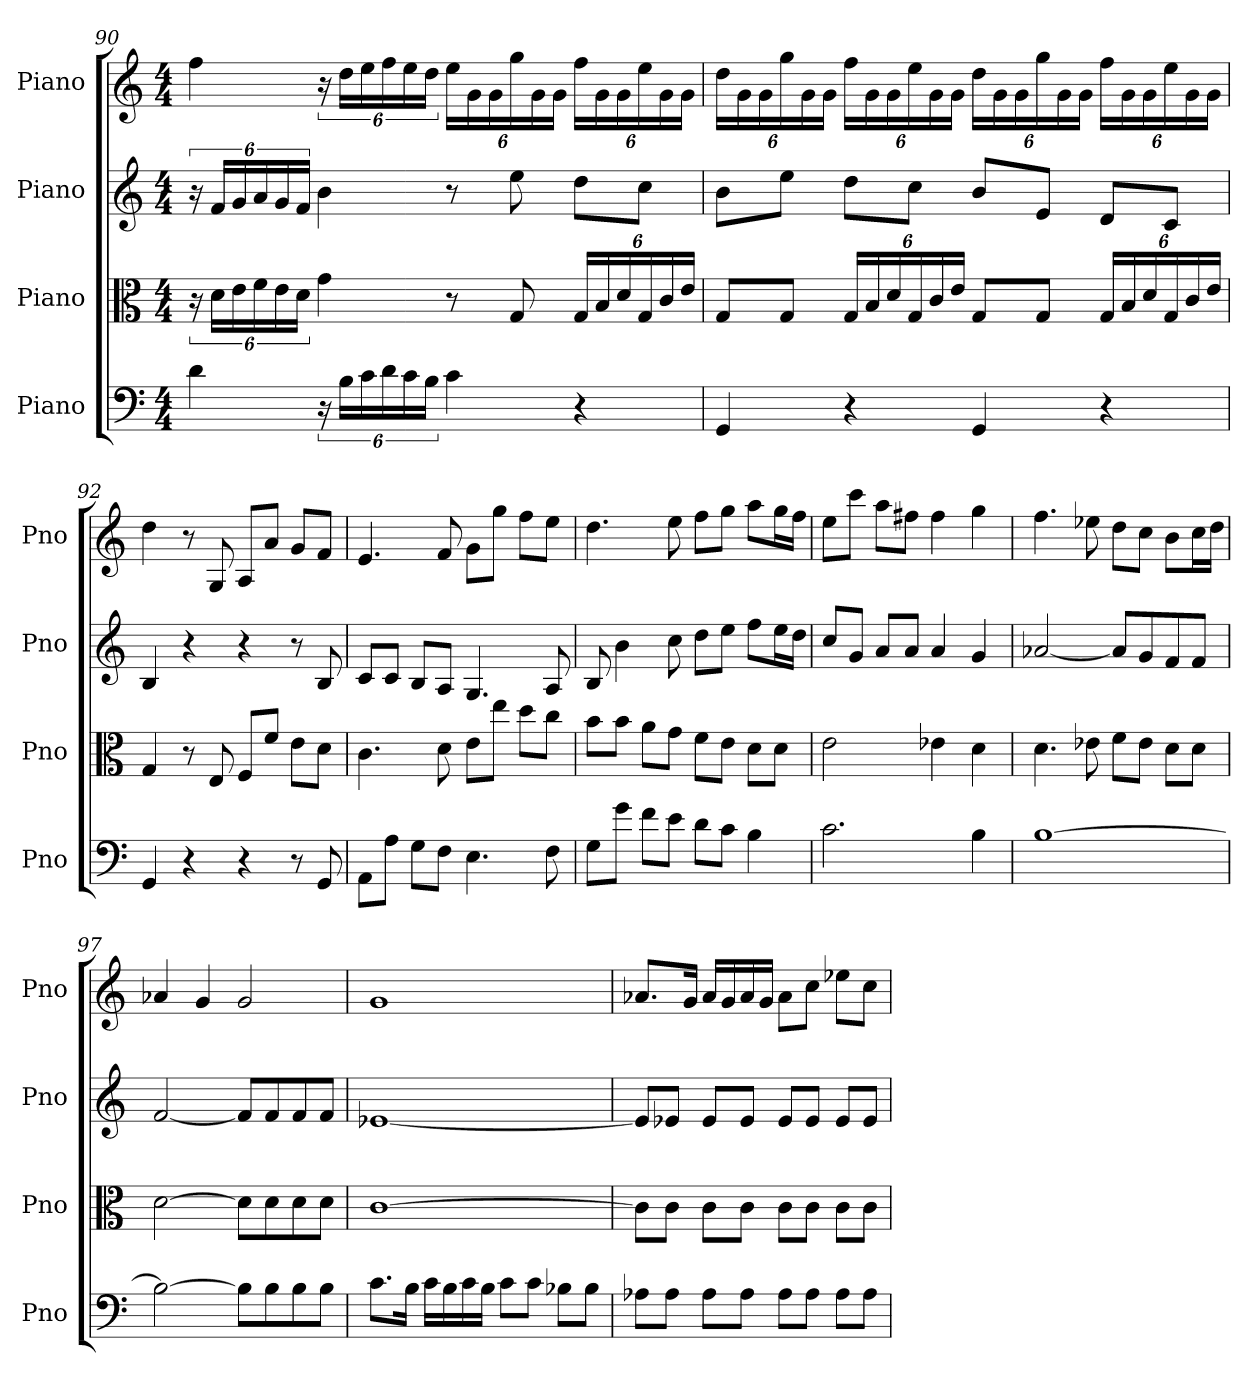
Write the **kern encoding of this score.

**kern	**kern	**kern	**kern
*part4	*part3	*part2	*part1
*staff4	*staff3	*staff2	*staff1
*I"Piano	*I"Piano	*I"Piano	*I"Piano
*I'Pno	*I'Pno	*I'Pno	*I'Pno
!!LO:LB:g=z
*clefF4	*clefC3	*clefG2	*clefG2
*k[]	*k[]	*k[]	*k[]
*M4/4	*M4/4	*M4/4	*M4/4
=90	=90	=90	=90
4d\	24r	24r	4ff\
.	24d\LL	24f/LL	.
.	24e\	24g/	.
*	*Xbrackettup	*Xbrackettup	*
.	24f\	24a/	.
.	24e\	24g/	.
.	24d\JJ	24f/JJ	.
24r	4g\	4b\	24r
24B\LL	.	.	24dd\LL
24c\	.	.	24ee\
*Xbrackettup	*	*	*Xbrackettup
24d\	.	.	24ff\
24c\	.	.	24ee\
24B\JJ	.	.	24dd\JJ
4c\	8r	8r	24ee\LL
.	.	.	24g\
.	.	.	24g\
.	8G/	8ee\	24gg\
.	.	.	24g\
.	.	.	24g\JJ
4r	24G/LL	8dd\L	24ff\LL
.	24B/	.	24g\
.	24d/	.	24g\
.	24G/	8cc\J	24ee\
.	24c/	.	24g\
.	24e/JJ	.	24g\JJ
=91	=91	=91	=91
4GG/	8G/L	8b\L	24dd\LL
.	.	.	24g\
.	.	.	24g\
.	8G/J	8ee\J	24gg\
.	.	.	24g\
.	.	.	24g\JJ
4r	24G/LL	8dd\L	24ff\LL
.	24B/	.	24g\
.	24d/	.	24g\
.	24G/	8cc\J	24ee\
.	24c/	.	24g\
.	24e/JJ	.	24g\JJ
4GG/	8G/L	8b/L	24dd\LL
.	.	.	24g\
.	.	.	24g\
.	8G/J	8e/J	24gg\
.	.	.	24g\
.	.	.	24g\JJ
4r	24G/LL	8d/L	24ff\LL
.	24B/	.	24g\
.	24d/	.	24g\
.	24G/	8c/J	24ee\
.	24c/	.	24g\
.	24e/JJ	.	24g\JJ
!!LO:PB:g=z
=92	=92	=92	=92
4GG/	4G/	4B/	4dd\
4r	8r	4r	8r
.	8E/	.	8G/
4r	8F/L	4r	8A/L
.	8f/J	.	8a/J
8r	8e\L	8r	8g/L
8GG/	8d\J	8B/	8f/J
=93	=93	=93	=93
8AA\L	4.c\	8c/L	4.e/
8A\J	.	8c/J	.
8G\L	.	8B/L	.
8F\J	8d\	8A/J	8f/
4.E\	8e\L	4.G/	8g\L
.	8ee\J	.	8gg\J
.	8dd\L	.	8ff\L
8F\	8cc\J	8A/	8ee\J
=94	=94	=94	=94
8G\L	8b\L	8B/	4.dd\
8g\J	8b\J	4b\	.
8f\L	8a\L	.	.
8e\J	8g\J	8cc\	8ee\
8d\L	8f\L	8dd\L	8ff\L
8c\J	8e\J	8ee\J	8gg\J
4B\	8d\L	8ff\L	8aa\L
.	8d\J	16ee\L	16gg\L
.	.	16dd\JJ	16ff\JJ
=95	=95	=95	=95
2.c\	2e\	8cc/L	8ee\L
.	.	8g/J	8ccc\J
.	.	8a/L	8aa\L
.	.	8a/J	8ff#X\J
.	4e-X\	4a/	4ff#\
4B\	4d\	4g/	4gg\
!!LO:LB:g=z
=96	=96	=96	=96
[1B	4.d\	[2a-X/	4.ff\
.	8e-X\	.	8ee-X\
.	8f\L	8a-/L]	8dd\L
.	8e-\J	8g/	8cc\J
.	8d\L	8f/	8b\L
.	8d\J	8f/J	16cc\L
.	.	.	16dd\JJ
=97	=97	=97	=97
2B\_	[2d\	[2f/	4a-X/
.	.	.	4g/
8B\L]	8d\L]	8f/L]	2g/
8B\	8d\	8f/	.
8B\	8d\	8f/	.
8B\J	8d\J	8f/J	.
=98	=98	=98	=98
8.c\L	[1c	[1e-X	1g
16B\Jk	.	.	.
16c\LL	.	.	.
16B\	.	.	.
16c\	.	.	.
16B\JJ	.	.	.
8c\L	.	.	.
8c\J	.	.	.
8B-X\L	.	.	.
8B-\J	.	.	.
=99	=99	=99	=99
8A-X\L	8c\L]	8e-/L]	8.a-X/L
8A-\J	8c\J	8e-X/J	.
.	.	.	16g/Jk
8A-\L	8c\L	8e-/L	16a-/LL
.	.	.	16g/
8A-\J	8c\J	8e-/J	16a-/
.	.	.	16g/JJ
8A-\L	8c\L	8e-/L	8a-\L
8A-\J	8c\J	8e-/J	8cc\J
8A-\L	8c\L	8e-/L	8ee-X\L
8A-\J	8c\J	8e-/J	8cc\J
=	=	=	=
*-	*-	*-	*-
